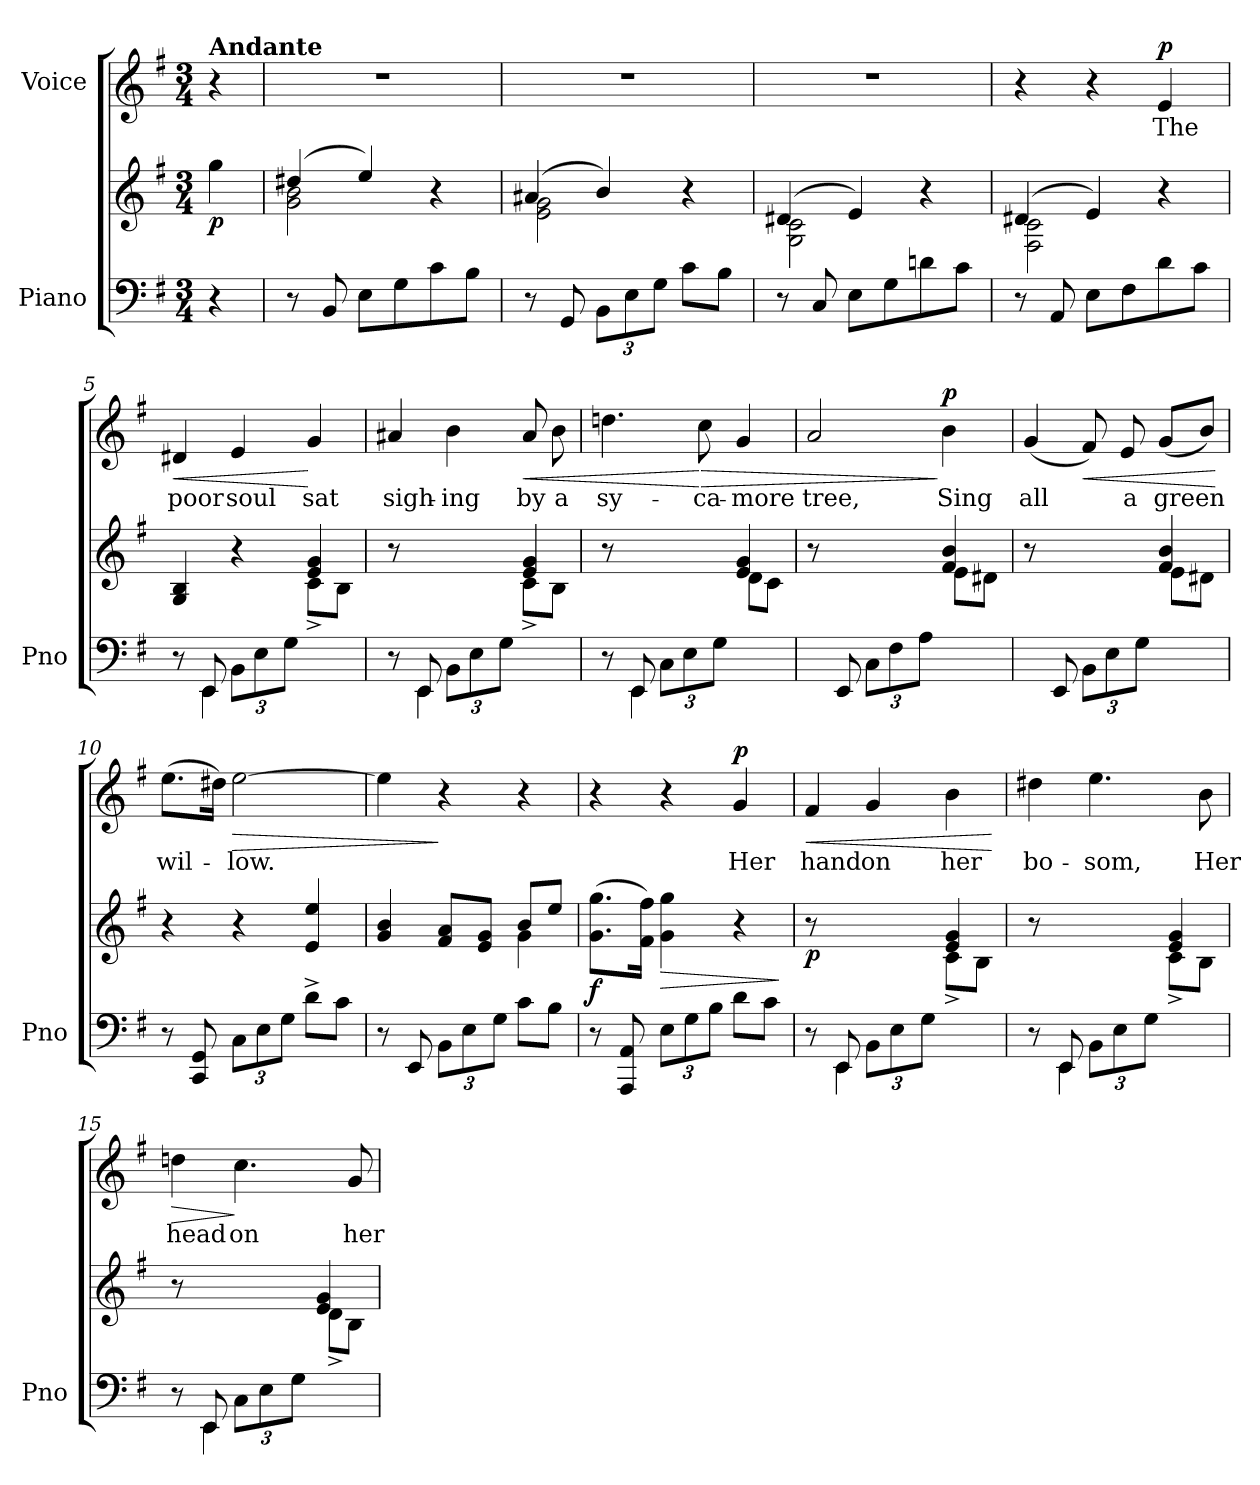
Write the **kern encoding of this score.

**kern	**kern	**dynam	**kern	**text	**dynam
*part2	*part2	*part2	*part1	*part1	*part1
*staff3	*staff2	*staff2/3	*staff1	*staff1	*staff1
*I"Piano	*	*	*I"Voice	*	*
*I'Pno	*	*	*	*	*
*clefF4	*clefG2	*	*clefG2	*	*
*k[f#]	*k[f#]	*	*k[f#]	*	*
*M3/4	*M3/4	*	*M3/4	*	*
=	=	=	=	=	=
!	!	!	!LO:TX:a:B:t=Andante	!	!
!	!	!LO:DY:b	!	!	!
4r	4gg\	p	4r	.	.
=1	=1	=1	=1	=1	=1
*	*^	*	*	*	*
8r	(4dd#X/	2g\ 2b\	.	2.r	.	.
8BB/	.	.	.	.	.	.
8E\L	4ee/)	.	.	.	.	.
8G\	.	.	.	.	.	.
8c\	4r	4ryy	.	.	.	.
8B\J	.	.	.	.	.	.
=2	=2	=2	=2	=2	=2	=2
8r	(>4a#X/	2e\ 2g\	.	2.r	.	.
8GG/	.	.	.	.	.	.
*Xbrackettup	*	*	*	*	*	*
12BB\L	4b/)	.	.	.	.	.
12E\	.	.	.	.	.	.
12G\J	.	.	.	.	.	.
8c\L	4r	4ryy	.	.	.	.
8B\J	.	.	.	.	.	.
=3	=3	=3	=3	=3	=3	=3
8r	(4d#X/	2G\ 2c\	.	2.r	.	.
8C/	.	.	.	.	.	.
8E\L	4e/)	.	.	.	.	.
8G\	.	.	.	.	.	.
8dn\	4r	4ryy	.	.	.	.
8c\J	.	.	.	.	.	.
=4	=4	=4	=4	=4	=4	=4
8r	(4d#X/	2F#\ 2c\	.	4r	.	.
8AA/	.	.	.	.	.	.
8E\L	4e/)	.	.	4r	.	.
8F#\	.	.	.	.	.	.
!	!	!	!	!	!	!LO:DY:a
8d\	4r	4ryy	.	4e/	The	p
8c\J	.	.	.	.	.	.
=5	=5	=5	=5	=5	=5	=5
*^	*	*	*	*	*	*
!	!	!	!	!	!	!	!LO:HP:b
8r	8ryy	4G/ 4B/	2ryy	.	4d#X/	poor	<
(<8EE/	4EE\	.	.	.	.	.	.
12BB\L	.	4r	.	.	4e/	soul	.
12E\	.	.	.	.	.	.	.
.	4ryy	.	.	.	.	.	.
12G\J	.	.	.	.	.	.	.
4ryy	.	4e/ 4g/	8c^<\L	.	4g/	sat	[
.	8ryy	.	8B\J)	.	.	.	.
=6	=6	=6	=6	=6	=6	=6	=6
*	*^	*	*	*	*	*	*
8ryy	8r	8ryy	8r	2ryy	.	4a#X/	sigh-	.
(<8EE/	4EE\	4ryy	4.ryy	.	.	.	.	.
12BB\L	.	.	.	.	.	4b\	-ing	.
12E\	.	.	.	.	.	.	.	.
.	8ryy	4.ryy	.	.	.	.	.	.
12G\J	.	.	.	.	.	.	.	.
!	!	!	!	!	!	!	!	!LO:HP:b
4ryy	4ryy	.	4e/ 4g/	8c^<\L	.	8a#/	by	<
.	.	.	.	8B\J)	.	8b\	a	.
=7	=7	=7	=7	=7	=7	=7	=7	=7
8ryy	8r	8ryy	8r	2ryy	.	4.ddn\	sy-	.
(<8EE/	4EE\	4ryy	4.ryy	.	.	.	.	.
12C\L	.	.	.	.	.	.	.	.
12E\	.	.	.	.	.	.	.	.
!	!	!	!	!	!	!	!	!LO:HP:n=1:b
.	8ryy	4.ryy	.	.	.	8cc\	-ca-	[ >
12G\J	.	.	.	.	.	.	.	.
4ryy	4ryy	.	4e/ 4g/	8d\L	.	4g/	-more	.
.	.	.	.	8c\J)	.	.	.	.
=8	=8	=8	=8	=8	=8	=8	=8	=8
8ryy	2ryy	8ryy	8r	2ryy	.	2a/	tree,	.
(<8EE/	.	4ryy	4.ryy	.	.	.	.	.
12C\L	.	.	.	.	.	.	.	.
12F#\	.	.	.	.	.	.	.	.
.	.	4.ryy	.	.	.	.	.	.
12A\J	.	.	.	.	.	.	.	.
!	!	!	!	!	!	!	!	!LO:DY:n=1:a
4ryy	4ryy	.	4f#/ 4b/	8e\L	.	4b\	Sing	] p
.	.	.	.	8d#X\J)	.	.	.	.
=9	=9	=9	=9	=9	=9	=9	=9	=9
8ryy	2ryy	8ryy	8r	2ryy	.	(4g/	all	.
(<8EE/	.	4ryy	4.ryy	.	.	.	.	.
!	!	!	!	!	!	!	!	!LO:HP:b
12BB\L	.	.	.	.	.	8f#/)	.	<
12E\	.	.	.	.	.	.	.	.
.	.	4.ryy	.	.	.	8e/	a	.
12G\J	.	.	.	.	.	.	.	.
4ryy	4ryy	.	4f#/ 4b/	8e\L	.	(8g/L	green	.
.	.	.	.	8d#X\J)	.	8b/J)	.	.
*v	*v	*v	*	*	*	*	*	*
*	*v	*v	*	*	*	*
.	.	.	.	.	[
=10	=10	=10	=10	=10	=10
8r	4r	.	(8.ee\L	wil-	.
8CC/ 8GG/	.	.	.	.	.
.	.	.	16dd#X\Jk)	.	.
!	!	!	!	!	!LO:HP:b
12C\L	4r	.	[2ee\	-low.	>
12E\	.	.	.	.	.
12G\J	.	.	.	.	.
8d^>\L	4e/ 4ee/	.	.	.	.
8c\J	.	.	.	.	.
=11	=11	=11	=11	=11	=11
*	*^	*	*	*	*
8r	4g/ 4b/	2ryy	.	4ee\]	.	.
8EE/	.	.	.	.	.	.
12BB\L	8f#/ 8a/L	.	.	4r	.	]
12E\	.	.	.	.	.	.
.	8e/ 8g/J	.	.	.	.	.
12G\J	.	.	.	.	.	.
8c\L	8b/L	4g\	.	4r	.	.
8B\J	8ee/J	.	.	.	.	.
*	*v	*v	*	*	*	*
=12	=12	=12	=12	=12	=12
!	!	!LO:DY:b	!	!	!
8r	(8.g\ 8.gg\L	f	4r	.	.
8AAA/ 8AA/	.	.	.	.	.
.	16f#\ 16ff#\Jk)	.	.	.	.
!	!	!LO:HP:b	!	!	!
12E\L	4g\ 4gg\	>	4r	.	.
12G\	.	.	.	.	.
12B\J	.	.	.	.	.
!	!	!	!	!	!LO:DY:a
8d\L	4r	.	4g/	Her	p
8c\J	.	.	.	.	.
.	.	]	.	.	.
=13	=13	=13	=13	=13	=13
*^	*^	*	*	*	*
*	*^	*	*	*	*	*	*
!	!	!	!	!	!LO:DY:b	!	!	!LO:HP:b
8ryy	8r	8ryy	8r	2ryy	p	4f#/	hand	<
(<8EE/	4EE\	4ryy	4.ryy	.	.	.	.	.
12BB\L	.	.	.	.	.	4g/	on	.
12E\	.	.	.	.	.	.	.	.
.	8ryy	4.ryy	.	.	.	.	.	.
12G\J	.	.	.	.	.	.	.	.
4ryy	4ryy	.	4e/ 4g/	8c^<\L	.	4b\	her	.
.	.	.	.	8B\J)	.	.	.	.
*v	*v	*v	*	*	*	*	*	*
*	*v	*v	*	*	*	*
.	.	.	.	.	[
=14	=14	=14	=14	=14	=14
*^	*^	*	*	*	*
*	*^	*	*	*	*	*	*
8ryy	8r	8ryy	8r	2ryy	.	4dd#X\	bo-	.
(<8EE/	4EE\	4ryy	4.ryy	.	.	.	.	.
12BB\L	.	.	.	.	.	4.ee\	-som,	.
12E\	.	.	.	.	.	.	.	.
.	8ryy	4.ryy	.	.	.	.	.	.
12G\J	.	.	.	.	.	.	.	.
4ryy	4ryy	.	4e/ 4g/	8c^<\L	.	.	.	.
.	.	.	.	8B\J)	.	8b\	Her	.
=15	=15	=15	=15	=15	=15	=15	=15	=15
!	!	!	!	!	!	!	!	!LO:HP:b
8ryy	8r	8ryy	8r	2ryy	.	4ddn\	head	>
(<8EE/	4EE\	4ryy	4.ryy	.	.	.	.	.
12C\L	.	.	.	.	.	4.cc\	on	]
12E\	.	.	.	.	.	.	.	.
.	8ryy	4.ryy	.	.	.	.	.	.
12G\J	.	.	.	.	.	.	.	.
4ryy	4ryy	.	4e/ 4g/	8d^<\L	.	.	.	.
.	.	.	.	8B\J)	.	8g/	her	.
*v	*v	*v	*	*	*	*	*	*
*	*v	*v	*	*	*	*
=	=	=	=	=	=
*-	*-	*-	*-	*-	*-
